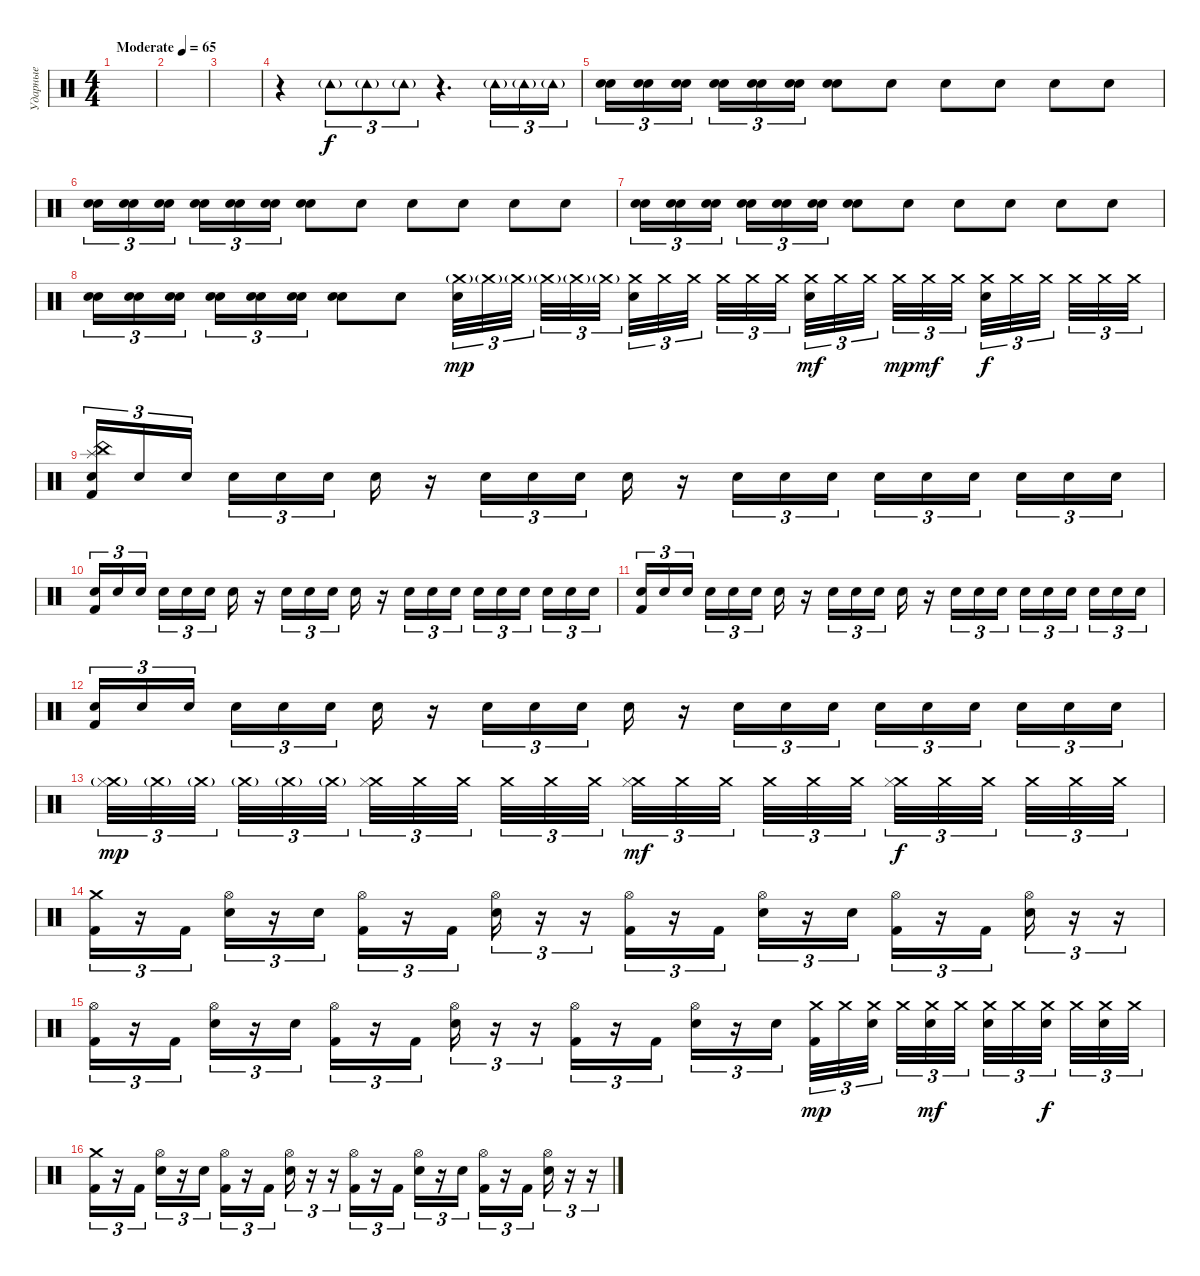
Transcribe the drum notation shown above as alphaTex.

\track ("Ударные" "Ударные") {instrument percussion}
\staff {score}
\articulation defaults
\ts (4 4)
\tempo (65 "Moderate")
\clef neutral
\ks c
|
|
|
r.4 "Tambourine (hit)"{g}.8{tu (3 2)} "Tambourine (hit)"{g}.8{tu (3 2)} "Tambourine (hit)"{g}.8{tu (3 2)} r.4{d} "Tambourine (hit)"{g}.16{tu (3 2)} "Tambourine (hit)"{g}.16{tu (3 2)} "Tambourine (hit)"{g}.16{tu (3 2)} |
("Snare (hit) 2" "Electric Snare (hit)").16{tu (3 2) dy f} ("Snare (hit) 2" "Electric Snare (hit)").16{tu (3 2)} ("Snare (hit) 2" "Electric Snare (hit)").16{tu (3 2) beam splitsecondary} ("Snare (hit) 2" "Electric Snare (hit)").16{tu (3 2)} ("Snare (hit) 2" "Electric Snare (hit)").16{tu (3 2)} ("Snare (hit) 2" "Electric Snare (hit)").16{tu (3 2)} ("Snare (hit) 2" "Electric Snare (hit)").8 "Hand Clap (hit)".8 "Hand Clap (hit)".8 "Hand Clap (hit)".8 "Hand Clap (hit)".8 "Hand Clap (hit)".8 |
("Snare (hit) 2" "Electric Snare (hit)").16{tu (3 2)} ("Snare (hit) 2" "Electric Snare (hit)").16{tu (3 2)} ("Snare (hit) 2" "Electric Snare (hit)").16{tu (3 2) beam splitsecondary} ("Snare (hit) 2" "Electric Snare (hit)").16{tu (3 2)} ("Snare (hit) 2" "Electric Snare (hit)").16{tu (3 2)} ("Snare (hit) 2" "Electric Snare (hit)").16{tu (3 2)} ("Snare (hit) 2" "Electric Snare (hit)").8 "Hand Clap (hit)".8 "Hand Clap (hit)".8 "Hand Clap (hit)".8 "Hand Clap (hit)".8 "Hand Clap (hit)".8 |
("Snare (hit) 2" "Electric Snare (hit)").16{tu (3 2)} ("Snare (hit) 2" "Electric Snare (hit)").16{tu (3 2)} ("Snare (hit) 2" "Electric Snare (hit)").16{tu (3 2) beam splitsecondary} ("Snare (hit) 2" "Electric Snare (hit)").16{tu (3 2)} ("Snare (hit) 2" "Electric Snare (hit)").16{tu (3 2)} ("Snare (hit) 2" "Electric Snare (hit)").16{tu (3 2)} ("Snare (hit) 2" "Electric Snare (hit)").8 "Hand Clap (hit)".8 "Hand Clap (hit)".8 "Hand Clap (hit)".8 "Hand Clap (hit)".8 "Hand Clap (hit)".8 |
("Snare (hit) 2" "Electric Snare (hit)").16{tu (3 2)} ("Snare (hit) 2" "Electric Snare (hit)").16{tu (3 2)} ("Snare (hit) 2" "Electric Snare (hit)").16{tu (3 2) beam splitsecondary} ("Snare (hit) 2" "Electric Snare (hit)").16{tu (3 2)} ("Snare (hit) 2" "Electric Snare (hit)").16{tu (3 2)} ("Snare (hit) 2" "Electric Snare (hit)").16{tu (3 2)} ("Snare (hit) 2" "Electric Snare (hit)").8 "Hand Clap (hit)".8 ("Crash medium (hit)"{g} "Hand Clap (hit)").32{tu (3 2) dy mp} "Crash medium (hit)"{g}.32{tu (3 2)} "Crash medium (hit)"{g}.32{tu (3 2) beam splitsecondary} "Crash medium (hit)"{g}.32{tu (3 2)} "Crash medium (hit)"{g}.32{tu (3 2)} "Crash medium (hit)"{g}.32{tu (3 2) beam splitsecondary} ("Crash medium (hit)" "Hand Clap (hit)").32{tu (3 2)} "Crash medium (hit)".32{tu (3 2)} "Crash medium (hit)".32{tu (3 2) beam splitsecondary} "Crash medium (hit)".32{tu (3 2)} "Crash medium (hit)".32{tu (3 2)} "Crash medium (hit)".32{tu (3 2)} ("Crash medium (hit)" "Hand Clap (hit)").32{tu (3 2) dy mf} "Crash medium (hit)".32{tu (3 2)} "Crash medium (hit)".32{tu (3 2) beam splitsecondary} "Crash medium (hit)".32{tu (3 2) dy mp} "Crash medium (hit)".32{tu (3 2) dy mf} "Crash medium (hit)".32{tu (3 2) beam splitsecondary} ("Crash medium (hit)" "Hand Clap (hit)").32{tu (3 2) dy f} "Crash medium (hit)".32{tu (3 2)} "Crash medium (hit)".32{tu (3 2) beam splitsecondary} "Crash medium (hit)".32{tu (3 2)} "Crash medium (hit)".32{tu (3 2)} "Crash medium (hit)".32{tu (3 2)} |
("Splash (hit)" "China (hit)" "Electric Snare (hit)" "Kick (hit) 2").16{tu (3 2)} "Electric Snare (hit)".16{tu (3 2)} "Electric Snare (hit)".16{tu (3 2) beam splitsecondary} "Electric Snare (hit)".16{tu (3 2)} "Electric Snare (hit)".16{tu (3 2)} "Electric Snare (hit)".16{tu (3 2)} "Electric Snare (hit)".16 r.16 "Electric Snare (hit)".16{tu (3 2)} "Electric Snare (hit)".16{tu (3 2)} "Electric Snare (hit)".16{tu (3 2)} "Electric Snare (hit)".16 r.16 "Electric Snare (hit)".16{tu (3 2)} "Electric Snare (hit)".16{tu (3 2)} "Electric Snare (hit)".16{tu (3 2)} "Electric Snare (hit)".16{tu (3 2)} "Electric Snare (hit)".16{tu (3 2)} "Electric Snare (hit)".16{tu (3 2) beam splitsecondary} "Electric Snare (hit)".16{tu (3 2)} "Electric Snare (hit)".16{tu (3 2)} "Electric Snare (hit)".16{tu (3 2)} |
("Electric Snare (hit)" "Kick (hit) 2").16{tu (3 2)} "Electric Snare (hit)".16{tu (3 2)} "Electric Snare (hit)".16{tu (3 2) beam splitsecondary} "Electric Snare (hit)".16{tu (3 2)} "Electric Snare (hit)".16{tu (3 2)} "Electric Snare (hit)".16{tu (3 2)} "Electric Snare (hit)".16 r.16 "Electric Snare (hit)".16{tu (3 2)} "Electric Snare (hit)".16{tu (3 2)} "Electric Snare (hit)".16{tu (3 2)} "Electric Snare (hit)".16 r.16 "Electric Snare (hit)".16{tu (3 2)} "Electric Snare (hit)".16{tu (3 2)} "Electric Snare (hit)".16{tu (3 2)} "Electric Snare (hit)".16{tu (3 2)} "Electric Snare (hit)".16{tu (3 2)} "Electric Snare (hit)".16{tu (3 2) beam splitsecondary} "Electric Snare (hit)".16{tu (3 2)} "Electric Snare (hit)".16{tu (3 2)} "Electric Snare (hit)".16{tu (3 2)} |
("Electric Snare (hit)" "Kick (hit) 2").16{tu (3 2)} "Electric Snare (hit)".16{tu (3 2)} "Electric Snare (hit)".16{tu (3 2) beam splitsecondary} "Electric Snare (hit)".16{tu (3 2)} "Electric Snare (hit)".16{tu (3 2)} "Electric Snare (hit)".16{tu (3 2)} "Electric Snare (hit)".16 r.16 "Electric Snare (hit)".16{tu (3 2)} "Electric Snare (hit)".16{tu (3 2)} "Electric Snare (hit)".16{tu (3 2)} "Electric Snare (hit)".16 r.16 "Electric Snare (hit)".16{tu (3 2)} "Electric Snare (hit)".16{tu (3 2)} "Electric Snare (hit)".16{tu (3 2)} "Electric Snare (hit)".16{tu (3 2)} "Electric Snare (hit)".16{tu (3 2)} "Electric Snare (hit)".16{tu (3 2) beam splitsecondary} "Electric Snare (hit)".16{tu (3 2)} "Electric Snare (hit)".16{tu (3 2)} "Electric Snare (hit)".16{tu (3 2)} |
("Electric Snare (hit)" "Kick (hit) 2").16{tu (3 2)} "Electric Snare (hit)".16{tu (3 2)} "Electric Snare (hit)".16{tu (3 2) beam splitsecondary} "Electric Snare (hit)".16{tu (3 2)} "Electric Snare (hit)".16{tu (3 2)} "Electric Snare (hit)".16{tu (3 2)} "Electric Snare (hit)".16 r.16 "Electric Snare (hit)".16{tu (3 2)} "Electric Snare (hit)".16{tu (3 2)} "Electric Snare (hit)".16{tu (3 2)} "Electric Snare (hit)".16 r.16 "Electric Snare (hit)".16{tu (3 2)} "Electric Snare (hit)".16{tu (3 2)} "Electric Snare (hit)".16{tu (3 2)} "Electric Snare (hit)".16{tu (3 2)} "Electric Snare (hit)".16{tu (3 2)} "Electric Snare (hit)".16{tu (3 2) beam splitsecondary} "Electric Snare (hit)".16{tu (3 2)} "Electric Snare (hit)".16{tu (3 2)} "Electric Snare (hit)".16{tu (3 2)} |
("Crash medium (hit)"{g} "Hi-Hat (closed)").32{tu (3 2) dy mp} "Crash medium (hit)"{g}.32{tu (3 2)} "Crash medium (hit)"{g}.32{tu (3 2) beam splitsecondary} "Crash medium (hit)"{g}.32{tu (3 2)} "Crash medium (hit)"{g}.32{tu (3 2)} "Crash medium (hit)"{g}.32{tu (3 2) beam splitsecondary} ("Crash medium (hit)" "Hi-Hat (closed)").32{tu (3 2)} "Crash medium (hit)".32{tu (3 2)} "Crash medium (hit)".32{tu (3 2) beam splitsecondary} "Crash medium (hit)".32{tu (3 2)} "Crash medium (hit)".32{tu (3 2)} "Crash medium (hit)".32{tu (3 2)} ("Crash medium (hit)" "Hi-Hat (closed)").32{tu (3 2) dy mf} "Crash medium (hit)".32{tu (3 2)} "Crash medium (hit)".32{tu (3 2) beam splitsecondary} "Crash medium (hit)".32{tu (3 2)} "Crash medium (hit)".32{tu (3 2)} "Crash medium (hit)".32{tu (3 2) beam splitsecondary} ("Crash medium (hit)" "Hi-Hat (closed)").32{tu (3 2) dy f} "Crash medium (hit)".32{tu (3 2)} "Crash medium (hit)".32{tu (3 2) beam splitsecondary} "Crash medium (hit)".32{tu (3 2)} "Crash medium (hit)".32{tu (3 2)} "Crash medium (hit)".32{tu (3 2)} |
("Crash medium (hit)" "Kick (hit) 2").16{tu (3 2)} r.16{tu (3 2)} "Kick (hit) 2".16{tu (3 2)} ("Hi-Hat (open)" "Electric Snare (hit)").16{tu (3 2)} r.16{tu (3 2)} "Electric Snare (hit)".16{tu (3 2)} ("Hi-Hat (open)" "Kick (hit) 2").16{tu (3 2)} r.16{tu (3 2)} "Kick (hit) 2".16{tu (3 2)} ("Hi-Hat (open)" "Electric Snare (hit)").16{tu (3 2)} r.16{tu (3 2)} r.16{tu (3 2)} ("Hi-Hat (open)" "Kick (hit) 2").16{tu (3 2)} r.16{tu (3 2)} "Kick (hit) 2".16{tu (3 2)} ("Hi-Hat (open)" "Electric Snare (hit)").16{tu (3 2)} r.16{tu (3 2)} "Electric Snare (hit)".16{tu (3 2)} ("Hi-Hat (open)" "Kick (hit) 2").16{tu (3 2)} r.16{tu (3 2)} "Kick (hit) 2".16{tu (3 2)} ("Hi-Hat (open)" "Electric Snare (hit)").16{tu (3 2)} r.16{tu (3 2)} r.16{tu (3 2)} |
("Hi-Hat (open)" "Kick (hit) 2").16{tu (3 2)} r.16{tu (3 2)} "Kick (hit) 2".16{tu (3 2)} ("Hi-Hat (open)" "Electric Snare (hit)").16{tu (3 2)} r.16{tu (3 2)} "Electric Snare (hit)".16{tu (3 2)} ("Hi-Hat (open)" "Kick (hit) 2").16{tu (3 2)} r.16{tu (3 2)} "Kick (hit) 2".16{tu (3 2)} ("Hi-Hat (open)" "Electric Snare (hit)").16{tu (3 2)} r.16{tu (3 2)} r.16{tu (3 2)} ("Hi-Hat (open)" "Kick (hit) 2").16{tu (3 2)} r.16{tu (3 2)} "Kick (hit) 2".16{tu (3 2)} ("Hi-Hat (open)" "Electric Snare (hit)").16{tu (3 2)} r.16{tu (3 2)} "Electric Snare (hit)".16{tu (3 2)} ("Crash medium (hit)" "Kick (hit) 2").32{tu (3 2) dy mp} "Crash medium (hit)".32{tu (3 2)} ("Crash medium (hit)" "Electric Snare (hit)").32{tu (3 2) beam splitsecondary} "Crash medium (hit)".32{tu (3 2)} ("Crash medium (hit)" "Electric Snare (hit)").32{tu (3 2) dy mf} "Crash medium (hit)".32{tu (3 2) beam splitsecondary} ("Crash medium (hit)" "Electric Snare (hit)").32{tu (3 2)} "Crash medium (hit)".32{tu (3 2)} ("Crash medium (hit)" "Electric Snare (hit)").32{tu (3 2) dy f beam splitsecondary} "Crash medium (hit)".32{tu (3 2)} ("Crash medium (hit)" "Electric Snare (hit)").32{tu (3 2)} "Crash medium (hit)".32{tu (3 2)} |
("Crash medium (hit)" "Kick (hit) 2").16{tu (3 2)} r.16{tu (3 2)} "Kick (hit) 2".16{tu (3 2)} ("Hi-Hat (open)" "Electric Snare (hit)").16{tu (3 2)} r.16{tu (3 2)} "Electric Snare (hit)".16{tu (3 2)} ("Hi-Hat (open)" "Kick (hit) 2").16{tu (3 2)} r.16{tu (3 2)} "Kick (hit) 2".16{tu (3 2)} ("Hi-Hat (open)" "Electric Snare (hit)").16{tu (3 2)} r.16{tu (3 2)} r.16{tu (3 2)} ("Hi-Hat (open)" "Kick (hit) 2").16{tu (3 2)} r.16{tu (3 2)} "Kick (hit) 2".16{tu (3 2)} ("Hi-Hat (open)" "Electric Snare (hit)").16{tu (3 2)} r.16{tu (3 2)} "Electric Snare (hit)".16{tu (3 2)} ("Hi-Hat (open)" "Kick (hit) 2").16{tu (3 2)} r.16{tu (3 2)} "Kick (hit) 2".16{tu (3 2)} ("Hi-Hat (open)" "Electric Snare (hit)").16{tu (3 2)} r.16{tu (3 2)} r.16{tu (3 2)}
